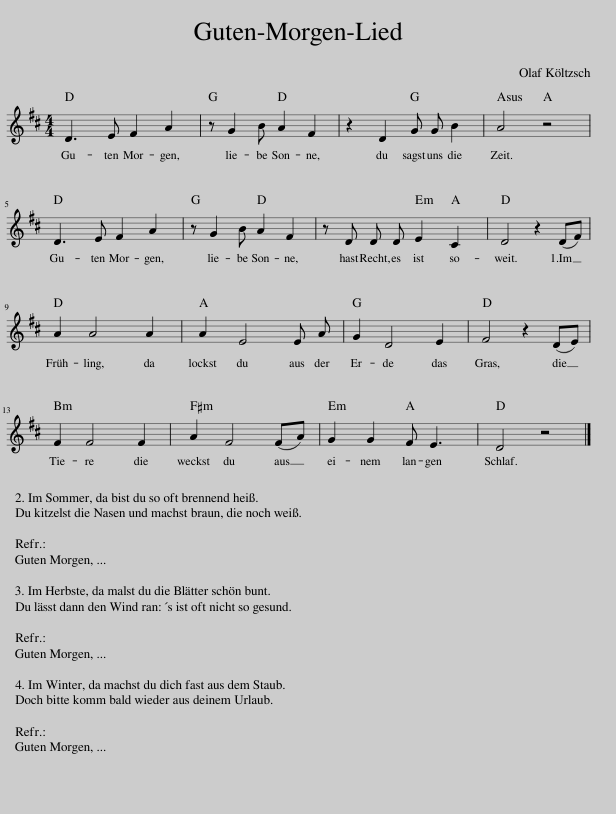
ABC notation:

X:1
L:1/8
M:4/4
I:linebreak $
K:D
V:1 treble
V:1
 D3 E F2 A2 | z G2 B A2 F2 | z2 D2 G G B2 | A4 z4 |$ D3 E F2 A2 | %5
 z G2 B A2 F2 | z D D D E2 C2 | D4 z2 (DF) |$ A2 A4 A2 | A2 E4 E A | %10
 G2 D4 E2 | F4 z2 (DE) |$ F2 F4 F2 | A2 F4 (FA) | G2 G2 F E3 | %15
 D4 z4 |] %16
